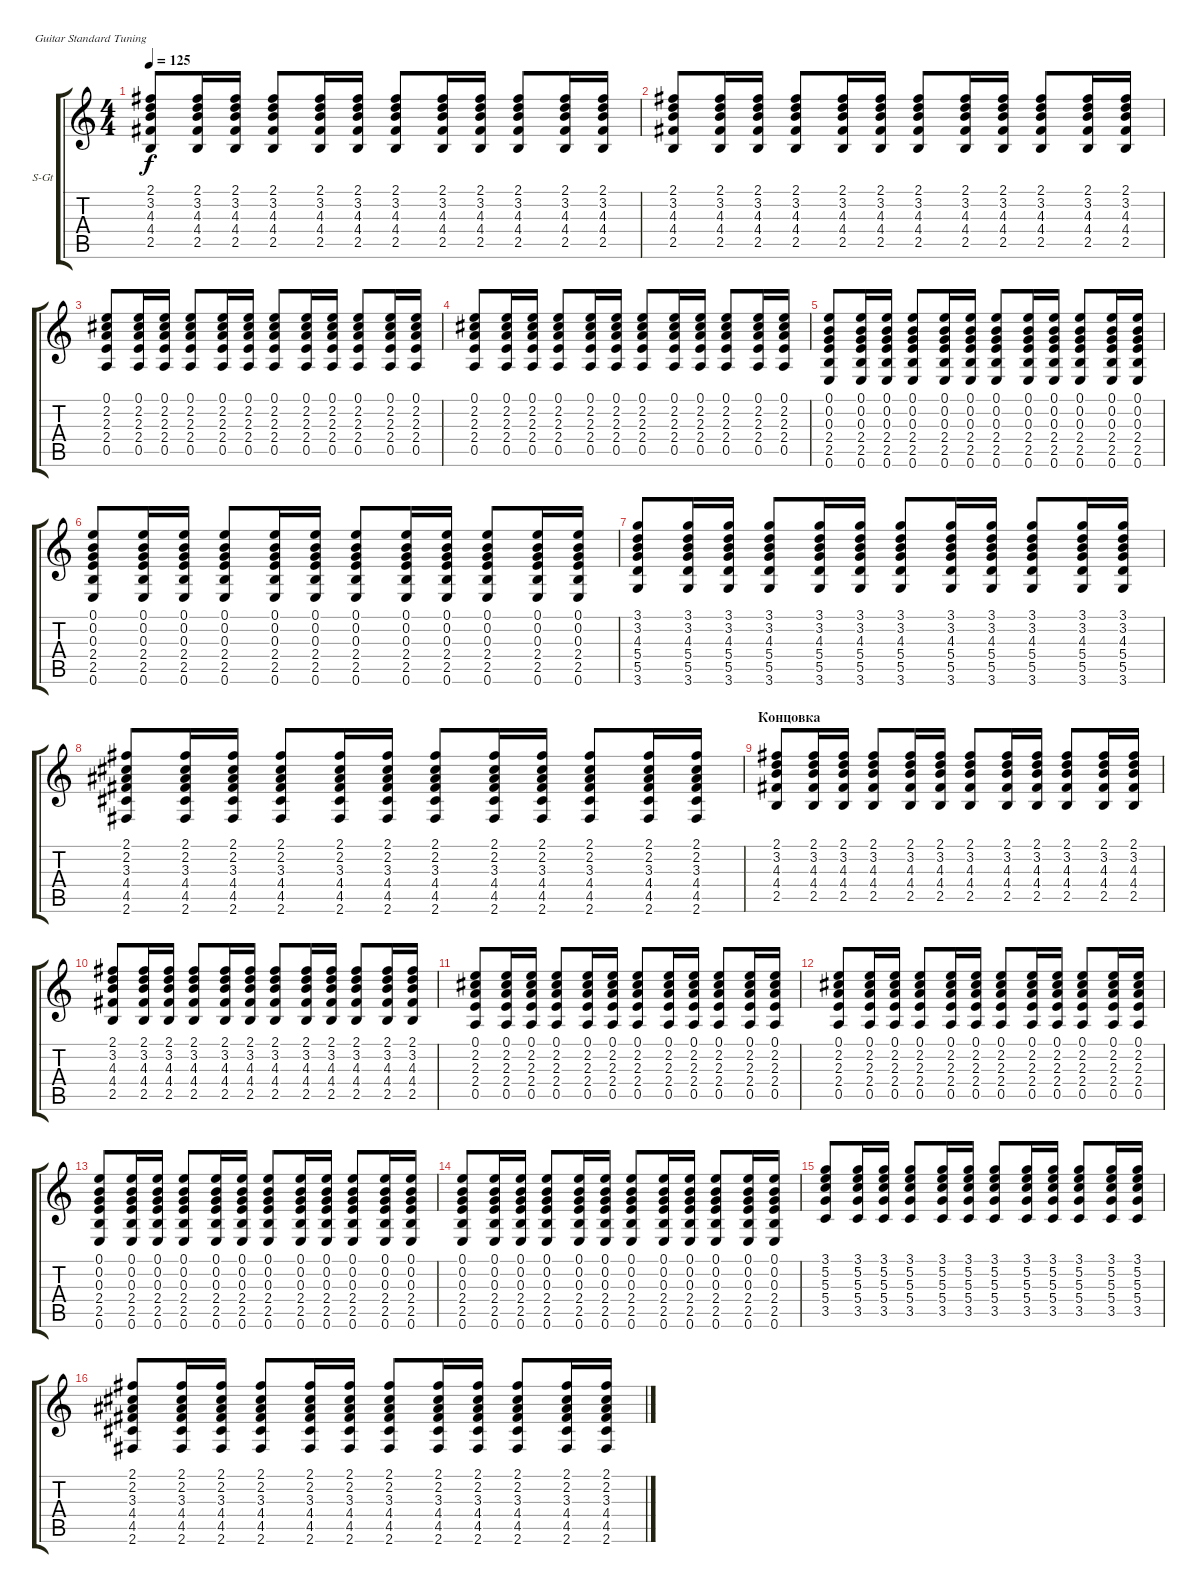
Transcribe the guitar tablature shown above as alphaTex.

\defaultSystemsLayout 4
\bracketExtendMode groupsimilarinstruments
\firstSystemTrackNameOrientation horizontal
\otherSystemsTrackNameOrientation horizontal
\track ("Steel Guitar" "S-Gt") {instrument acousticguitarsteel}
\staff {score tabs}
\tuning (E4 B3 G3 D3 A2 E2)
\ts (4 4)
\tempo 125
\clef g2
\ks c
(2.5 2.1 3.2 4.3 4.4).8{dy f} (2.5 2.1 3.2 4.3 4.4).16 (2.5 2.1 3.2 4.3 4.4).16 (2.5 2.1 3.2 4.3 4.4).8 (2.5 2.1 3.2 4.3 4.4).16 (2.5 2.1 3.2 4.3 4.4).16 (2.5 2.1 3.2 4.3 4.4).8 (2.5 2.1 3.2 4.3 4.4).16 (2.5 2.1 3.2 4.3 4.4).16 (2.5 2.1 3.2 4.3 4.4).8 (2.5 2.1 3.2 4.3 4.4).16 (2.5 2.1 3.2 4.3 4.4).16 |
(2.5 2.1 3.2 4.3 4.4).8 (2.5 2.1 3.2 4.3 4.4).16 (2.5 2.1 3.2 4.3 4.4).16 (2.5 2.1 3.2 4.3 4.4).8 (2.5 2.1 3.2 4.3 4.4).16 (2.5 2.1 3.2 4.3 4.4).16 (2.5 2.1 3.2 4.3 4.4).8 (2.5 2.1 3.2 4.3 4.4).16 (2.5 2.1 3.2 4.3 4.4).16 (2.5 2.1 3.2 4.3 4.4).8 (2.5 2.1 3.2 4.3 4.4).16 (2.5 2.1 3.2 4.3 4.4).16 |
(0.5 0.1 2.2 2.3 2.4).8 (0.5 0.1 2.2 2.3 2.4).16 (0.5 0.1 2.2 2.3 2.4).16 (0.5 0.1 2.2 2.3 2.4).8 (0.5 0.1 2.2 2.3 2.4).16 (0.5 0.1 2.2 2.3 2.4).16 (0.5 0.1 2.2 2.3 2.4).8 (0.5 0.1 2.2 2.3 2.4).16 (0.5 0.1 2.2 2.3 2.4).16 (0.5 0.1 2.2 2.3 2.4).8 (0.5 0.1 2.2 2.3 2.4).16 (0.5 0.1 2.2 2.3 2.4).16 |
(0.5 0.1 2.2 2.3 2.4).8 (0.5 0.1 2.2 2.3 2.4).16 (0.5 0.1 2.2 2.3 2.4).16 (0.5 0.1 2.2 2.3 2.4).8 (0.5 0.1 2.2 2.3 2.4).16 (0.5 0.1 2.2 2.3 2.4).16 (0.5 0.1 2.2 2.3 2.4).8 (0.5 0.1 2.2 2.3 2.4).16 (0.5 0.1 2.2 2.3 2.4).16 (0.5 0.1 2.2 2.3 2.4).8 (0.5 0.1 2.2 2.3 2.4).16 (0.5 0.1 2.2 2.3 2.4).16 |
(0.6 0.1 0.3 0.2 2.4 2.5).8 (0.6 0.2 0.1 0.3 2.4 2.5).16 (0.1 0.2 0.3 2.4 2.5 0.6).16 (0.6 0.1 0.3 0.2 2.4 2.5).8 (0.6 0.2 0.1 0.3 2.4 2.5).16 (0.1 0.2 0.3 2.4 2.5 0.6).16 (0.6 0.1 0.3 0.2 2.4 2.5).8 (0.6 0.2 0.1 0.3 2.4 2.5).16 (0.1 0.2 0.3 2.4 2.5 0.6).16 (0.6 0.1 0.3 0.2 2.4 2.5).8 (0.6 0.2 0.1 0.3 2.4 2.5).16 (0.1 0.2 0.3 2.4 2.5 0.6).16 |
(0.6 0.1 0.3 0.2 2.4 2.5).8 (0.6 0.2 0.1 0.3 2.4 2.5).16 (0.1 0.2 0.3 2.4 2.5 0.6).16 (0.6 0.1 0.3 0.2 2.4 2.5).8 (0.6 0.2 0.1 0.3 2.4 2.5).16 (0.1 0.2 0.3 2.4 2.5 0.6).16 (0.6 0.1 0.3 0.2 2.4 2.5).8 (0.6 0.2 0.1 0.3 2.4 2.5).16 (0.1 0.2 0.3 2.4 2.5 0.6).16 (0.6 0.1 0.3 0.2 2.4 2.5).8 (0.6 0.2 0.1 0.3 2.4 2.5).16 (0.1 0.2 0.3 2.4 2.5 0.6).16 |
(3.6 3.1 3.2 4.3 5.4 5.5).8 (3.6 3.1 3.2 4.3 5.4 5.5).16 (3.6 3.1 3.2 4.3 5.4 5.5).16 (3.6 3.1 3.2 4.3 5.4 5.5).8 (3.6 3.1 3.2 4.3 5.4 5.5).16 (3.6 3.1 3.2 4.3 5.4 5.5).16 (3.6 3.1 3.2 4.3 5.4 5.5).8 (3.6 3.1 3.2 4.3 5.4 5.5).16 (3.6 3.1 3.2 4.3 5.4 5.5).16 (3.6 3.1 3.2 4.3 5.4 5.5).8 (3.6 3.1 3.2 4.3 5.4 5.5).16 (3.6 3.1 3.2 4.3 5.4 5.5).16 |
(2.6 2.1 2.2 3.3 4.4 4.5).8 (2.6 2.1 2.2 3.3 4.4 4.5).16 (2.6 2.1 2.2 3.3 4.4 4.5).16 (2.6 2.1 2.2 3.3 4.4 4.5).8 (2.6 2.1 2.2 3.3 4.4 4.5).16 (2.6 2.1 2.2 3.3 4.4 4.5).16 (2.6 2.1 2.2 3.3 4.4 4.5).8 (2.6 2.1 2.2 3.3 4.4 4.5).16 (2.6 2.1 2.2 3.3 4.4 4.5).16 (2.6 2.1 2.2 3.3 4.4 4.5).8 (2.6 2.1 2.2 3.3 4.4 4.5).16 (2.6 2.1 2.2 3.3 4.4 4.5).16 |
\section ("" "Концовка")
(2.5 2.1 3.2 4.3 4.4).8 (2.5 2.1 3.2 4.3 4.4).16 (2.5 2.1 3.2 4.3 4.4).16 (2.5 2.1 3.2 4.3 4.4).8 (2.5 2.1 3.2 4.3 4.4).16 (2.5 2.1 3.2 4.3 4.4).16 (2.5 2.1 3.2 4.3 4.4).8 (2.5 2.1 3.2 4.3 4.4).16 (2.5 2.1 3.2 4.3 4.4).16 (2.5 2.1 3.2 4.3 4.4).8 (2.5 2.1 3.2 4.3 4.4).16 (2.5 2.1 3.2 4.3 4.4).16 |
(2.5 2.1 3.2 4.3 4.4).8 (2.5 2.1 3.2 4.3 4.4).16 (2.5 2.1 3.2 4.3 4.4).16 (2.5 2.1 3.2 4.3 4.4).8 (2.5 2.1 3.2 4.3 4.4).16 (2.5 2.1 3.2 4.3 4.4).16 (2.5 2.1 3.2 4.3 4.4).8 (2.5 2.1 3.2 4.3 4.4).16 (2.5 2.1 3.2 4.3 4.4).16 (2.5 2.1 3.2 4.3 4.4).8 (2.5 2.1 3.2 4.3 4.4).16 (2.5 2.1 3.2 4.3 4.4).16 |
(0.5 0.1 2.2 2.3 2.4).8 (0.5 0.1 2.2 2.3 2.4).16 (0.5 0.1 2.2 2.3 2.4).16 (0.5 0.1 2.2 2.3 2.4).8 (0.5 0.1 2.2 2.3 2.4).16 (0.5 0.1 2.2 2.3 2.4).16 (0.5 0.1 2.2 2.3 2.4).8 (0.5 0.1 2.2 2.3 2.4).16 (0.5 0.1 2.2 2.3 2.4).16 (0.5 0.1 2.2 2.3 2.4).8 (0.5 0.1 2.2 2.3 2.4).16 (0.5 0.1 2.2 2.3 2.4).16 |
(0.5 0.1 2.2 2.3 2.4).8 (0.5 0.1 2.2 2.3 2.4).16 (0.5 0.1 2.2 2.3 2.4).16 (0.5 0.1 2.2 2.3 2.4).8 (0.5 0.1 2.2 2.3 2.4).16 (0.5 0.1 2.2 2.3 2.4).16 (0.5 0.1 2.2 2.3 2.4).8 (0.5 0.1 2.2 2.3 2.4).16 (0.5 0.1 2.2 2.3 2.4).16 (0.5 0.1 2.2 2.3 2.4).8 (0.5 0.1 2.2 2.3 2.4).16 (0.5 0.1 2.2 2.3 2.4).16 |
(0.6 0.1 0.3 0.2 2.4 2.5).8 (0.6 0.2 0.1 0.3 2.4 2.5).16 (0.1 0.2 0.3 2.4 2.5 0.6).16 (0.6 0.1 0.3 0.2 2.4 2.5).8 (0.6 0.2 0.1 0.3 2.4 2.5).16 (0.1 0.2 0.3 2.4 2.5 0.6).16 (0.6 0.1 0.3 0.2 2.4 2.5).8 (0.6 0.2 0.1 0.3 2.4 2.5).16 (0.1 0.2 0.3 2.4 2.5 0.6).16 (0.6 0.1 0.3 0.2 2.4 2.5).8 (0.6 0.2 0.1 0.3 2.4 2.5).16 (0.1 0.2 0.3 2.4 2.5 0.6).16 |
(0.6 0.1 0.3 0.2 2.4 2.5).8 (0.6 0.2 0.1 0.3 2.4 2.5).16 (0.1 0.2 0.3 2.4 2.5 0.6).16 (0.6 0.1 0.3 0.2 2.4 2.5).8 (0.6 0.2 0.1 0.3 2.4 2.5).16 (0.1 0.2 0.3 2.4 2.5 0.6).16 (0.6 0.1 0.3 0.2 2.4 2.5).8 (0.6 0.2 0.1 0.3 2.4 2.5).16 (0.1 0.2 0.3 2.4 2.5 0.6).16 (0.6 0.1 0.3 0.2 2.4 2.5).8 (0.6 0.2 0.1 0.3 2.4 2.5).16 (0.1 0.2 0.3 2.4 2.5 0.6).16 |
(3.5 3.1 5.2 5.3 5.4).8 (3.5 3.1 5.2 5.3 5.4).16 (3.5 3.1 5.2 5.3 5.4).16 (3.5 3.1 5.2 5.3 5.4).8 (3.5 3.1 5.2 5.3 5.4).16 (3.5 3.1 5.2 5.3 5.4).16 (3.5 3.1 5.2 5.3 5.4).8 (3.5 3.1 5.2 5.3 5.4).16 (3.5 3.1 5.2 5.3 5.4).16 (3.5 3.1 5.2 5.3 5.4).8 (3.5 3.1 5.2 5.3 5.4).16 (3.5 3.1 5.2 5.3 5.4).16 |
(2.6 2.1 2.2 3.3 4.4 4.5).8 (2.6 2.1 2.2 3.3 4.4 4.5).16 (2.6 2.1 2.2 3.3 4.4 4.5).16 (2.6 2.1 2.2 3.3 4.4 4.5).8 (2.6 2.1 2.2 3.3 4.4 4.5).16 (2.6 2.1 2.2 3.3 4.4 4.5).16 (2.6 2.1 2.2 3.3 4.4 4.5).8 (2.6 2.1 2.2 3.3 4.4 4.5).16 (2.6 2.1 2.2 3.3 4.4 4.5).16 (2.6 2.1 2.2 3.3 4.4 4.5).8 (2.6 2.1 2.2 3.3 4.4 4.5).16 (2.6 2.1 2.2 3.3 4.4 4.5).16
